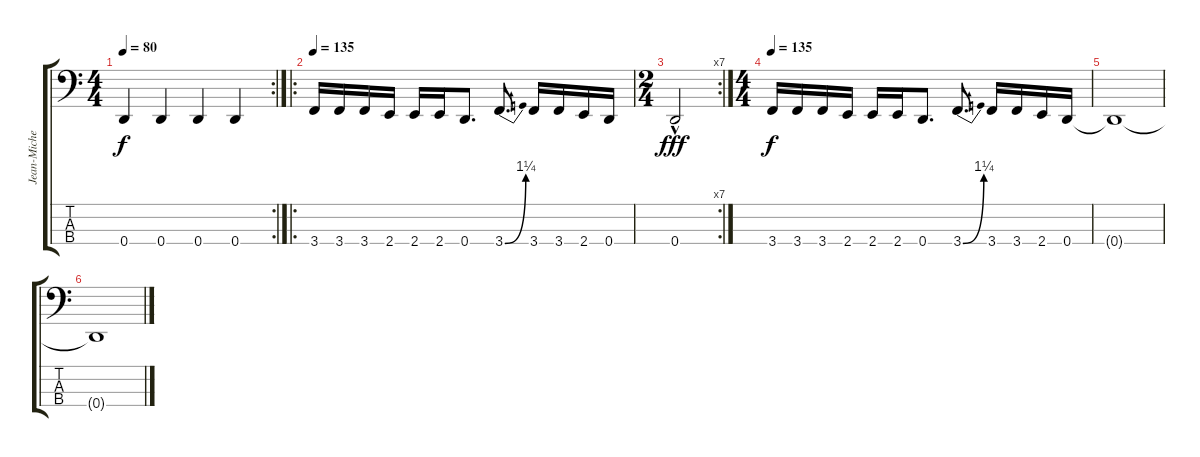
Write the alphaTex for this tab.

\track ("Jean-Michel Labadie" "Jean-Miche") {instrument electricbassfinger}
\staff {score tabs}
\tuning (F2 C2 G1 D1) {hide}
\rc 2
\ts (4 4)
\tempo 80
\clef f4
\ks c
0.4.4{dy f} 0.4.4 0.4.4 0.4.4 |
\ro
\tempo 135
3.4.16 3.4.16 3.4.16 2.4.16 2.4.16 2.4.16 0.4.8{d} 3.4{be (bend 0 0 60 5)}.8{d} 3.4.16 3.4.16 2.4.16 0.4.16 |
\rc 7
\ts (2 4)
0.4{hac}.2{dy fff} |
\ts (4 4)
\tempo 135
3.4.16{dy f} 3.4.16 3.4.16 2.4.16 2.4.16 2.4.16 0.4.8{d} 3.4{be (bend 0 0 60 5)}.8{d} 3.4.16 3.4.16 2.4.16 0.4.16 |
0.4{t}.1 |
0.4{t}.1
